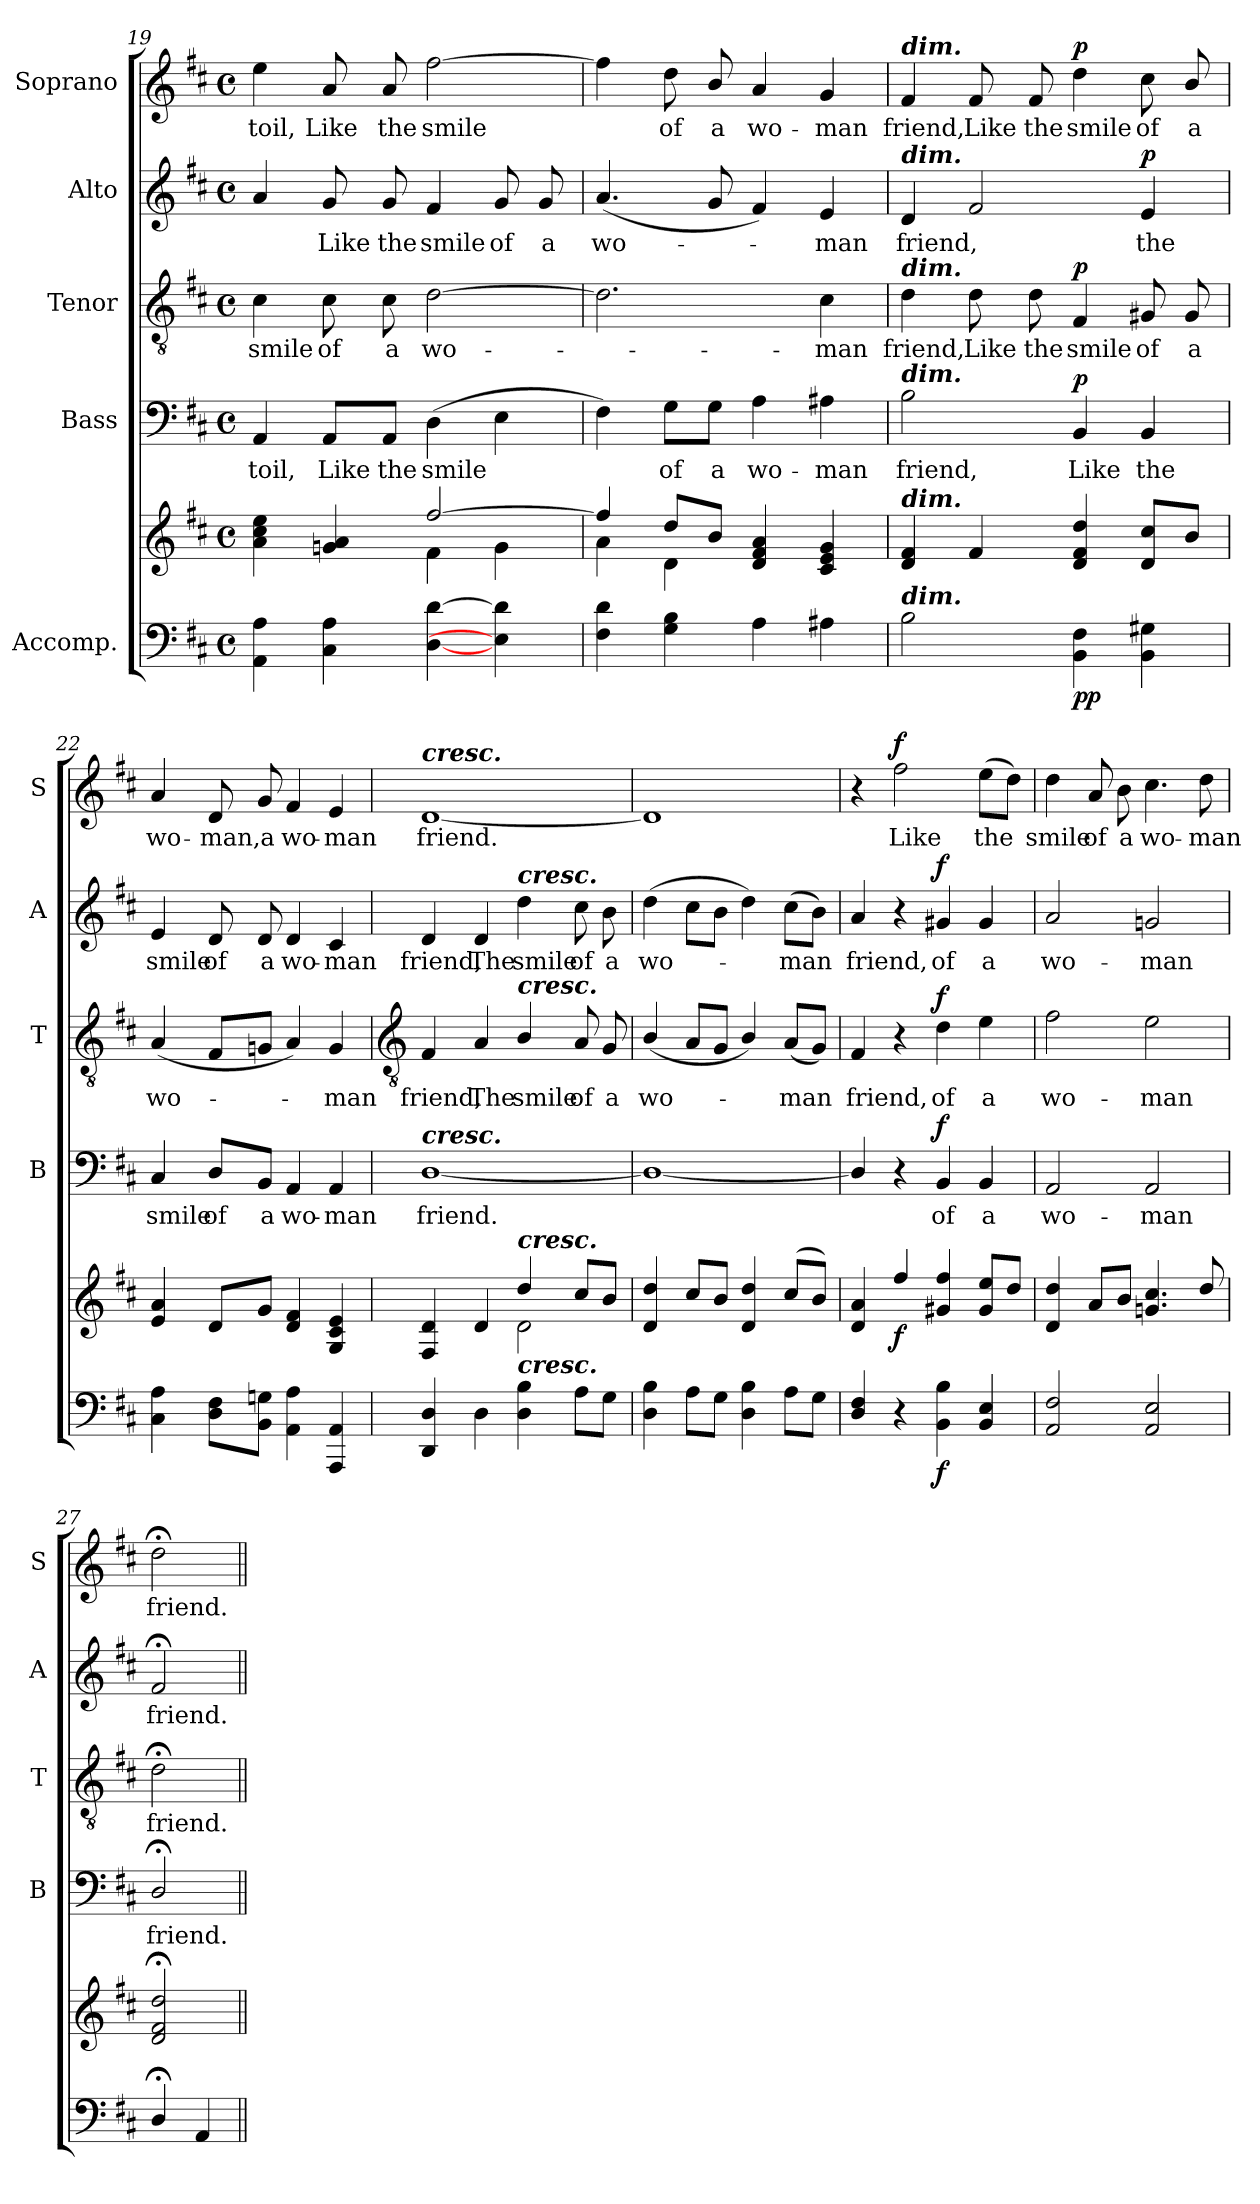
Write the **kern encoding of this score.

**kern	**kern	**dynam	**kern	**text	**dynam	**kern	**text	**dynam	**kern	**text	**dynam	**kern	**text	**dynam
*part5	*part5	*part5	*part4	*part4	*part4	*part3	*part3	*part3	*part2	*part2	*part2	*part1	*part1	*part1
*staff6	*staff5	*staff5/6	*staff4	*staff4	*staff4	*staff3	*staff3	*staff3	*staff2	*staff2	*staff2	*staff1	*staff1	*staff1
*I"Accomp.	*	*	*I"Bass	*	*	*I"Tenor	*	*	*I"Alto	*	*	*I"Soprano	*	*
*	*	*	*I'B	*	*	*I'T	*	*	*I'A	*	*	*I'S	*	*
!!LO:LB:g=z
*clefF4	*clefG2	*	*clefF4	*	*	*clefGv2	*	*	*clefG2	*	*	*clefG2	*	*
*k[f#c#]	*k[f#c#]	*	*k[f#c#]	*	*	*k[f#c#]	*	*	*k[f#c#]	*	*	*k[f#c#]	*	*
*D:	*D:	*	*D:	*	*	*D:	*	*	*D:	*	*	*D:	*	*
*M4/4	*M4/4	*	*M4/4	*	*	*M4/4	*	*	*M4/4	*	*	*M4/4	*	*
*met(c)	*met(c)	*	*met(c)	*	*	*met(c)	*	*	*met(c)	*	*	*met(c)	*	*
=19	=19	=19	=19	=19	=19	=19	=19	=19	=19	=19	=19	=19	=19	=19
*	*^	*	*	*	*	*	*	*	*	*	*	*	*	*
!	!	!	!	!	!LO:LY:b	!	!	!LO:LY:b	!	!	!	!	!	!LO:LY:b	!
4AA 4A	4a 4cc# 4ee	2ryy	.	4AA	toil,	.	4c#	smile	.	4a	.	.	4ee	toil,	.
!	!	!	!	!	!LO:LY:b	!	!	!LO:LY:b	!	!	!LO:LY:b	!	!	!LO:LY:b	!
4C# 4A	4gn 4a	.	.	8AA/L	Like	.	8c#	of	.	8g	Like	.	8a	Like	.
!	!	!	!	!	!LO:LY:b	!	!	!LO:LY:b	!	!	!LO:LY:b	!	!	!LO:LY:b	!
.	.	.	.	8AA/J	the	.	8c#	a	.	8g	the	.	8a	the	.
!	!	!	!	!	!LO:LY:b	!	!	!LO:LY:b	!	!	!LO:LY:b	!	!	!LO:LY:b	!
[4D [4d	[2ff#/	4f#\	.	(>4D	smile	.	[2d	wo-	.	4f#	smile	.	[2ff#	smile	.
!	!	!	!	!	!	!	!	!	!	!	!LO:LY:b	!	!	!	!
4E] 4d]	.	4g\	.	4E	.	.	.	.	.	8g	of	.	.	.	.
!	!	!	!	!	!	!	!	!	!	!	!LO:LY:b	!	!	!	!
.	.	.	.	.	.	.	.	.	.	8g	a	.	.	.	.
=20	=20	=20	=20	=20	=20	=20	=20	=20	=20	=20	=20	=20	=20	=20	=20
!	!	!	!	!	!	!	!	!	!	!	!LO:LY:b	!	!	!	!
4F# 4d	4ff#/]	4a\	.	4F#)	.	.	2.d]	.	.	(<4.a	wo-	.	4ff#]	.	.
!	!	!	!	!	!LO:LY:b	!	!	!	!	!	!	!	!	!LO:LY:b	!
4G 4B	8dd/L	4d\	.	8G\L	of	.	.	.	.	.	.	.	8dd	of	.
!	!	!	!	!	!LO:LY:b	!	!	!	!	!	!	!	!	!LO:LY:b	!
.	8b/J	.	.	8G\J	a	.	.	.	.	8g	.	.	8b/	a	.
!	!	!	!	!	!LO:LY:b	!	!	!	!	!	!	!	!	!LO:LY:b	!
4A	4d 4f# 4a	2ryy	.	4A	wo-	.	.	.	.	4f#)	.	.	4a	wo-	.
!	!	!	!	!	!LO:LY:b	!	!	!LO:LY:b	!	!	!LO:LY:b	!	!	!LO:LY:b	!
4A#X	4c# 4e 4g	.	.	4A#X	-man	.	4c#	man	.	4e	man	.	4g	-man	.
=21	=21	=21	=21	=21	=21	=21	=21	=21	=21	=21	=21	=21	=21	=21	=21
!	!	!	!	!	!	!	!	!	!	!	!	!	!LO:TX:a:Bi:t=dim.	!	!
!	!	!	!	!	!	!	!	!	!	!LO:TX:a:Bi:t=dim.	!	!	!	!	!
!	!	!	!	!	!	!	!LO:TX:a:Bi:t=dim.	!	!	!	!	!	!	!	!
!	!	!	!	!LO:TX:a:Bi:t=dim.	!	!	!	!	!	!	!	!	!	!	!
!	!LO:TX:a:Bi:t=dim.	!	!	!	!	!	!	!	!	!	!	!	!	!	!
!LO:TX:a:Bi:t=dim.	!	!	!	!	!	!	!	!	!	!	!	!	!	!	!
!	!	!	!	!	!LO:LY:b	!	!	!LO:LY:b	!	!	!LO:LY:b	!	!	!LO:LY:b	!
2B	4d 4f#	1ryy	.	2B	friend,	.	4d	friend,	.	4d	friend,	.	4f#	friend,	.
!	!	!	!	!	!	!	!	!LO:LY:b	!	!	!	!	!	!LO:LY:b	!
.	4f#	.	.	.	.	.	8d	Like	.	2f#	.	.	8f#	Like	.
!	!	!	!	!	!	!	!	!LO:LY:b	!	!	!	!	!	!LO:LY:b	!
.	.	.	.	.	.	.	8d	the	.	.	.	.	8f#	the	.
!	!	!	!LO:DY:b=2	!	!LO:LY:b	!	!	!LO:LY:b	!	!	!	!	!	!LO:LY:b	!
!	!	!	!LO:DY:n=1:b	!	!	!LO:DY:b	!	!	!LO:DY:b	!	!	!	!	!	!LO:DY:b
4BB 4F#	4d 4f# 4dd	.	p p	4BB	Like	p	4F#	smile	p	.	.	.	4dd	smile	p
!	!	!	!	!	!LO:LY:b	!	!	!LO:LY:b	!	!	!LO:LY:b	!LO:DY:b	!	!LO:LY:b	!
4BB 4G#X	8d 8cc#L	.	.	4BB	the	.	8G#X	of	.	4e	the	p	8cc#	of	.
!	!	!	!	!	!	!	!	!LO:LY:b	!	!	!	!	!	!LO:LY:b	!
.	8b/J	.	.	.	.	.	8G#	a	.	.	.	.	8b/	a	.
=22	=22	=22	=22	=22	=22	=22	=22	=22	=22	=22	=22	=22	=22	=22	=22
!	!	!	!	!	!LO:LY:b	!	!	!LO:LY:b	!	!	!LO:LY:b	!	!	!LO:LY:b	!
4C# 4A	4e 4a	1ryy	.	4C#	smile	.	(<4A	wo-	.	4e	smile	.	4a	wo-	.
!	!	!	!	!	!LO:LY:b	!	!	!	!	!	!LO:LY:b	!	!	!LO:LY:b	!
8D 8F#L	8dL	.	.	8D/L	of	.	8F#L	.	.	8d	of	.	8d	-man,	.
!	!	!	!	!	!LO:LY:b	!	!	!	!	!	!LO:LY:b	!	!	!LO:LY:b	!
8BB 8GnJ	8gJ	.	.	8BB/J	a	.	8GnJ	.	.	8d	a	.	8g	a	.
!	!	!	!	!	!LO:LY:b	!	!	!	!	!	!LO:LY:b	!	!	!LO:LY:b	!
4AA 4A	4d 4f#	.	.	4AA	wo-	.	4A)	.	.	4d	wo-	.	4f#	wo-	.
!	!	!	!	!	!LO:LY:b	!	!	!LO:LY:b	!	!	!LO:LY:b	!	!	!LO:LY:b	!
4AAA 4AA	4G 4c# 4e	.	.	4AA	-man	.	4G	man	.	4c#	-man	.	4e	-man	.
!!LO:LB:g=z
=23	=23	=23	=23	=23	=23	=23	=23	=23	=23	=23	=23	=23	=23	=23	=23
*	*	*	*	*	*	*	*clefGv2	*	*	*	*	*	*	*	*
!	!	!	!	!	!	!	!	!	!	!	!	!	!LO:TX:a:Bi:t=cresc.	!	!
!	!	!	!	!LO:TX:a:Bi:t=cresc.	!	!	!	!	!	!	!	!	!	!	!
!	!	!	!	!	!LO:LY:b	!	!	!LO:LY:b	!	!	!LO:LY:b	!	!	!LO:LY:b	!
4DD 4D	4F# 4d	2ryy	.	[1D/	friend.	.	4F#	friend,	.	4d	friend,	.	[1d	friend.	.
!	!	!	!	!	!	!	!	!LO:LY:b	!	!	!LO:LY:b	!	!	!	!
4D	4d	.	.	.	.	.	4A	The	.	4d	The	.	.	.	.
!	!	!	!	!	!	!	!	!	!	!LO:TX:a:Bi:t=cresc.	!	!	!	!	!
!	!	!	!	!	!	!	!LO:TX:a:Bi:t=cresc.	!	!	!	!	!	!	!	!
!	!LO:TX:a:Bi:t=cresc.	!	!	!	!	!	!	!	!	!	!	!	!	!	!
!LO:TX:a:Bi:t=cresc.	!	!	!	!	!	!	!	!	!	!	!	!	!	!	!
!	!	!	!	!	!	!	!	!LO:LY:b	!	!	!LO:LY:b	!	!	!	!
4D\ 4B\	4dd/	2d\	.	.	.	.	4B/	smile	.	4dd	smile	.	.	.	.
!	!	!	!	!	!	!	!	!LO:LY:b	!	!	!LO:LY:b	!	!	!	!
8AL	8cc#/L	.	.	.	.	.	8A	of	.	8cc#	of	.	.	.	.
!	!	!	!	!	!	!	!	!LO:LY:b	!	!	!LO:LY:b	!	!	!	!
8GJ	8b/J	.	.	.	.	.	8G	a	.	8b	a	.	.	.	.
=24	=24	=24	=24	=24	=24	=24	=24	=24	=24	=24	=24	=24	=24	=24	=24
!	!	!	!	!	!	!	!	!LO:LY:b	!	!	!LO:LY:b	!	!	!	!
4D\ 4B\	4d 4dd	1ryy	.	1D/_	.	.	(<4B/	wo-	.	(>4dd	wo-	.	1d]	.	.
8AL	8cc#L	.	.	.	.	.	8AL	.	.	8cc#L	.	.	.	.	.
8GJ	8bJ	.	.	.	.	.	8GJ	.	.	8bJ	.	.	.	.	.
4D\ 4B\	4d 4dd	.	.	.	.	.	4B/)	.	.	4dd)	.	.	.	.	.
!	!	!	!	!	!	!	!	!LO:LY:b	!	!	!LO:LY:b	!	!	!	!
8AL	(>8cc#L	.	.	.	.	.	(<8AL	-man	.	(>8cc#L	-man	.	.	.	.
8GJ	8bJ)	.	.	.	.	.	8GJ)	.	.	8bJ)	.	.	.	.	.
=25	=25	=25	=25	=25	=25	=25	=25	=25	=25	=25	=25	=25	=25	=25	=25
!	!	!	!	!	!	!	!	!LO:LY:b	!	!	!LO:LY:b	!	!	!	!
4D/ 4F#/	4d 4a	1ryy	.	4D/]	.	.	4F#	friend,	.	4a	friend,	.	4r	.	.
!	!	!	!LO:DY:b	!	!	!	!	!	!	!	!	!	!	!LO:LY:b	!LO:DY:b
4r	4ff#	.	f	4r	.	.	4r	.	.	4r	.	.	2ff#	Like	f
!	!	!	!LO:DY:b=2	!	!LO:LY:b	!LO:DY:b	!	!LO:LY:b	!LO:DY:b	!	!LO:LY:b	!LO:DY:b	!	!	!
4BB 4B	4g#X 4ff#	.	f	4BB	of	f	4d	of	f	4g#X	of	f	.	.	.
!	!	!	!	!	!LO:LY:b	!	!	!LO:LY:b	!	!	!LO:LY:b	!	!	!LO:LY:b	!
4BB 4E	8g# 8eeL	.	.	4BB	a	.	4e	a	.	4g#	a	.	(>8eeL	the	.
.	8ddJ	.	.	.	.	.	.	.	.	.	.	.	8ddJ)	.	.
=26	=26	=26	=26	=26	=26	=26	=26	=26	=26	=26	=26	=26	=26	=26	=26
!	!	!	!	!	!LO:LY:b	!	!	!LO:LY:b	!	!	!LO:LY:b	!	!	!LO:LY:b	!
2AA 2F#	4d 4dd	1ryy	.	2AA	wo-	.	2f#	wo-	.	2a	wo-	.	4dd	smile	.
!	!	!	!	!	!	!	!	!	!	!	!	!	!	!LO:LY:b	!
.	8aL	.	.	.	.	.	.	.	.	.	.	.	8a	of	.
!	!	!	!	!	!	!	!	!	!	!	!	!	!	!LO:LY:b	!
.	8bJ	.	.	.	.	.	.	.	.	.	.	.	8b	a	.
!	!	!	!	!	!LO:LY:b	!	!	!LO:LY:b	!	!	!LO:LY:b	!	!	!LO:LY:b	!
2AA 2E	4.gn 4.cc#	.	.	2AA	-man	.	2e	-man	.	2gn	-man	.	4.cc#	wo-	.
!	!	!	!	!	!	!	!	!	!	!	!	!	!	!LO:LY:b	!
.	8dd	.	.	.	.	.	.	.	.	.	.	.	8dd	-man	.
=27	=27	=27	=27	=27	=27	=27	=27	=27	=27	=27	=27	=27	=27	=27	=27
!	!	!	!	!	!LO:LY:b	!	!	!LO:LY:b	!	!	!LO:LY:b	!	!	!LO:LY:b	!
4D;</	2d;< 2f#;< 2dd;<	2ryy	.	2D;</	friend.	.	2d;<	friend.	.	2f#;<	friend.	.	2dd;<	friend.	.
4AA	.	.	.	.	.	.	.	.	.	.	.	.	.	.	.
*	*v	*v	*	*	*	*	*	*	*	*	*	*	*	*	*
=||	=||	=||	=||	=||	=||	=||	=||	=||	=||	=||	=||	=||	=||	=||
*-	*-	*-	*-	*-	*-	*-	*-	*-	*-	*-	*-	*-	*-	*-
